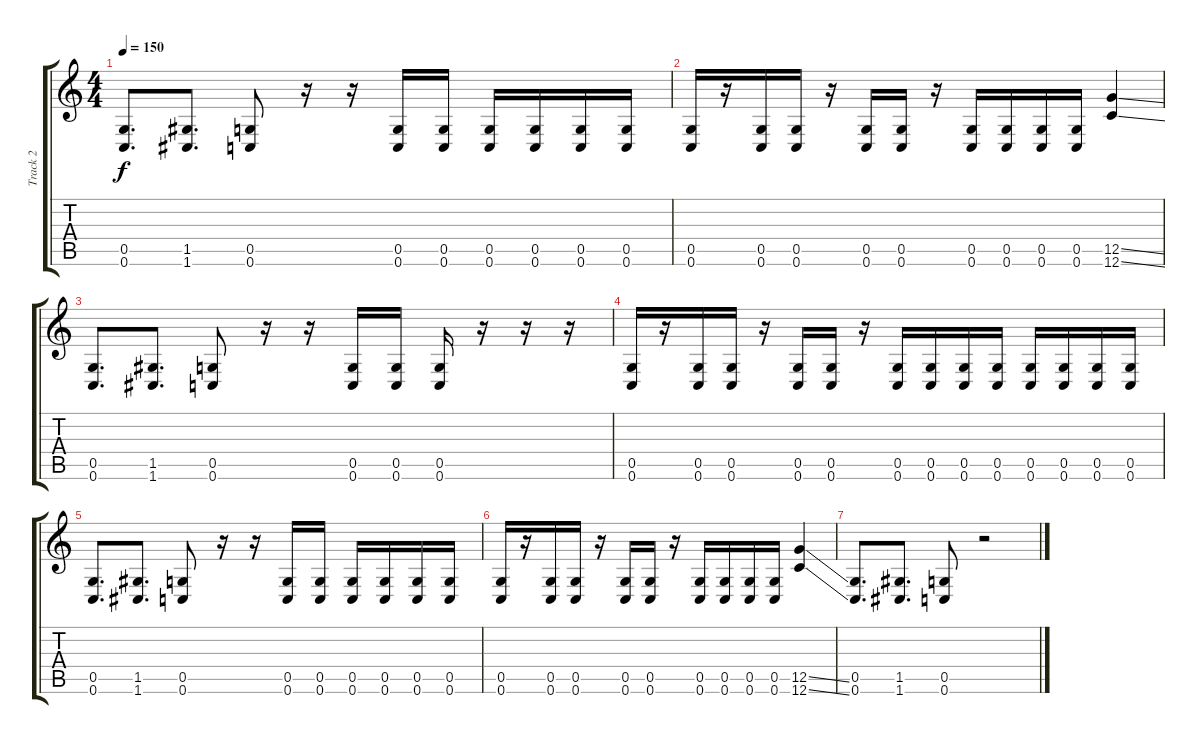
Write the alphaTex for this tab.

\track ("Track 2" "Track 2") {instrument distortionguitar}
\staff {score tabs}
\tuning (D4 A3 F3 C3 G2 C2) {hide}
\ts (4 4)
\tempo 150
\clef g2
\ks c
(0.5 0.6).8{d dy f} (1.5 1.6).8{d} (0.5 0.6).8 r.16 r.16 (0.5 0.6).16 (0.5 0.6).16 (0.5 0.6).16 (0.5 0.6).16 (0.5 0.6).16 (0.5 0.6).16 |
(0.5 0.6).16 r.16 (0.5 0.6).16 (0.5 0.6).16 r.16 (0.5 0.6).16 (0.5 0.6).16 r.16 (0.5 0.6).16 (0.5 0.6).16 (0.5 0.6).16 (0.5 0.6).16 (12.5{ss} 12.6{ss}).4 |
(0.5 0.6).8{d} (1.5 1.6).8{d} (0.5 0.6).8 r.16 r.16 (0.5 0.6).16 (0.5 0.6).16 (0.5 0.6).16 r.16 r.16 r.16 |
(0.5 0.6).16 r.16 (0.5 0.6).16 (0.5 0.6).16 r.16 (0.5 0.6).16 (0.5 0.6).16 r.16 (0.5 0.6).16 (0.5 0.6).16 (0.5 0.6).16 (0.5 0.6).16 (0.5 0.6).16 (0.5 0.6).16 (0.5 0.6).16 (0.5 0.6).16 |
(0.5 0.6).8{d} (1.5 1.6).8{d} (0.5 0.6).8 r.16 r.16 (0.5 0.6).16 (0.5 0.6).16 (0.5 0.6).16 (0.5 0.6).16 (0.5 0.6).16 (0.5 0.6).16 |
(0.5 0.6).16 r.16 (0.5 0.6).16 (0.5 0.6).16 r.16 (0.5 0.6).16 (0.5 0.6).16 r.16 (0.5 0.6).16 (0.5 0.6).16 (0.5 0.6).16 (0.5 0.6).16 (12.5{ss} 12.6{ss}).4 |
(0.5 0.6).8{d} (1.5 1.6).8{d} (0.5 0.6).8 r.2
